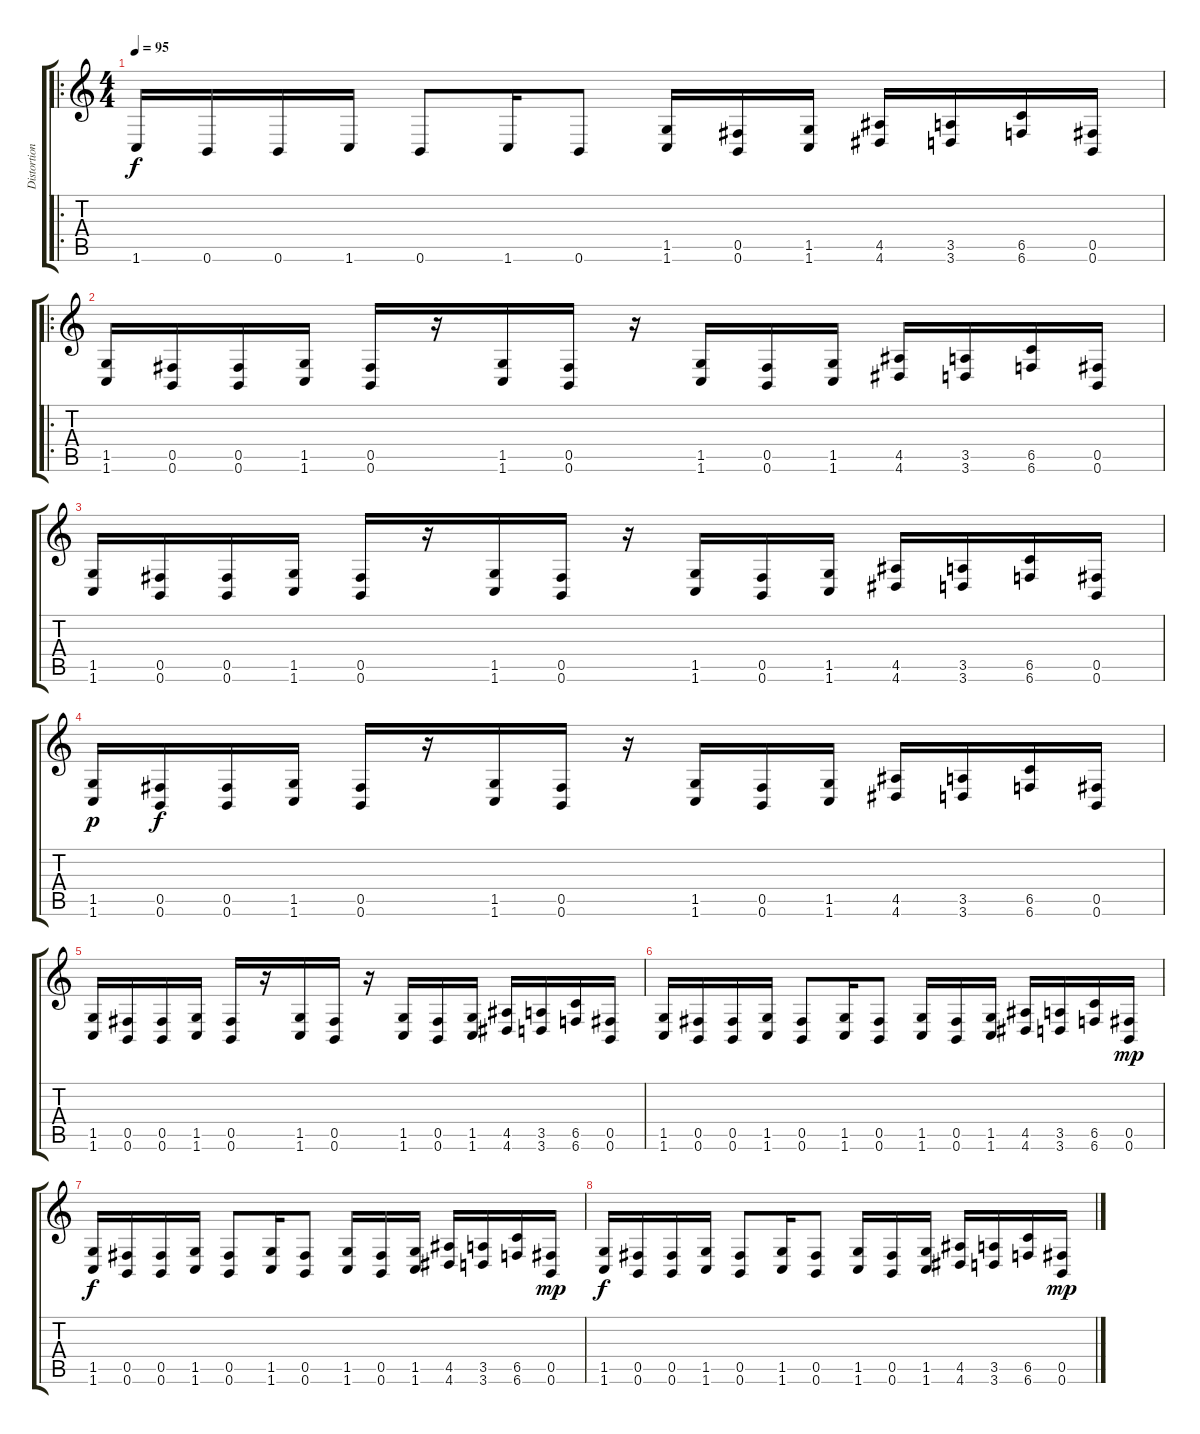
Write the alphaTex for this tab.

\track ("Distortion Guitar" "Distortion") {instrument distortionguitar}
\staff {score tabs}
\tuning (Db4 Ab3 E3 B2 Gb2 B1) {hide}
\ro
\ts (4 4)
\tempo 95
\clef g2
\ks c
1.6.16{dy f} 0.6.16 0.6.16 1.6.16 0.6.8 1.6.16 0.6.8 (1.5 1.6).16 (0.5 0.6).16 (1.5 1.6).16 (4.5 4.6).16 (3.5 3.6).16 (6.5 6.6).16 (0.5 0.6).16 |
\ro
(1.5 1.6).16 (0.5 0.6).16 (0.5 0.6).16 (1.5 1.6).16 (0.5 0.6).16 r.16 (1.5 1.6).16 (0.5 0.6).16 r.16 (1.5 1.6).16 (0.5 0.6).16 (1.5 1.6).16 (4.5 4.6).16 (3.5 3.6).16 (6.5 6.6).16 (0.5 0.6).16 |
(1.5 1.6).16 (0.5 0.6).16 (0.5 0.6).16 (1.5 1.6).16 (0.5 0.6).16 r.16 (1.5 1.6).16 (0.5 0.6).16 r.16 (1.5 1.6).16 (0.5 0.6).16 (1.5 1.6).16 (4.5 4.6).16 (3.5 3.6).16 (6.5 6.6).16 (0.5 0.6).16 |
(1.5 1.6).16{dy p} (0.5 0.6).16{dy f} (0.5 0.6).16 (1.5 1.6).16 (0.5 0.6).16 r.16 (1.5 1.6).16 (0.5 0.6).16 r.16 (1.5 1.6).16 (0.5 0.6).16 (1.5 1.6).16 (4.5 4.6).16 (3.5 3.6).16 (6.5 6.6).16 (0.5 0.6).16 |
(1.5 1.6).16 (0.5 0.6).16 (0.5 0.6).16 (1.5 1.6).16 (0.5 0.6).16 r.16 (1.5 1.6).16 (0.5 0.6).16 r.16 (1.5 1.6).16 (0.5 0.6).16 (1.5 1.6).16 (4.5 4.6).16 (3.5 3.6).16 (6.5 6.6).16 (0.5 0.6).16 |
(1.5 1.6).16 (0.5 0.6).16 (0.5 0.6).16 (1.5 1.6).16 (0.5 0.6).8 (1.5 1.6).16 (0.5 0.6).8 (1.5 1.6).16 (0.5 0.6).16 (1.5 1.6).16 (4.5 4.6).16 (3.5 3.6).16 (6.5 6.6).16 (0.5 0.6).16{dy mp} |
(1.5 1.6).16{dy f} (0.5 0.6).16 (0.5 0.6).16 (1.5 1.6).16 (0.5 0.6).8 (1.5 1.6).16 (0.5 0.6).8 (1.5 1.6).16 (0.5 0.6).16 (1.5 1.6).16 (4.5 4.6).16 (3.5 3.6).16 (6.5 6.6).16 (0.5 0.6).16{dy mp} |
(1.5 1.6).16{dy f} (0.5 0.6).16 (0.5 0.6).16 (1.5 1.6).16 (0.5 0.6).8 (1.5 1.6).16 (0.5 0.6).8 (1.5 1.6).16 (0.5 0.6).16 (1.5 1.6).16 (4.5 4.6).16 (3.5 3.6).16 (6.5 6.6).16 (0.5 0.6).16{dy mp}
